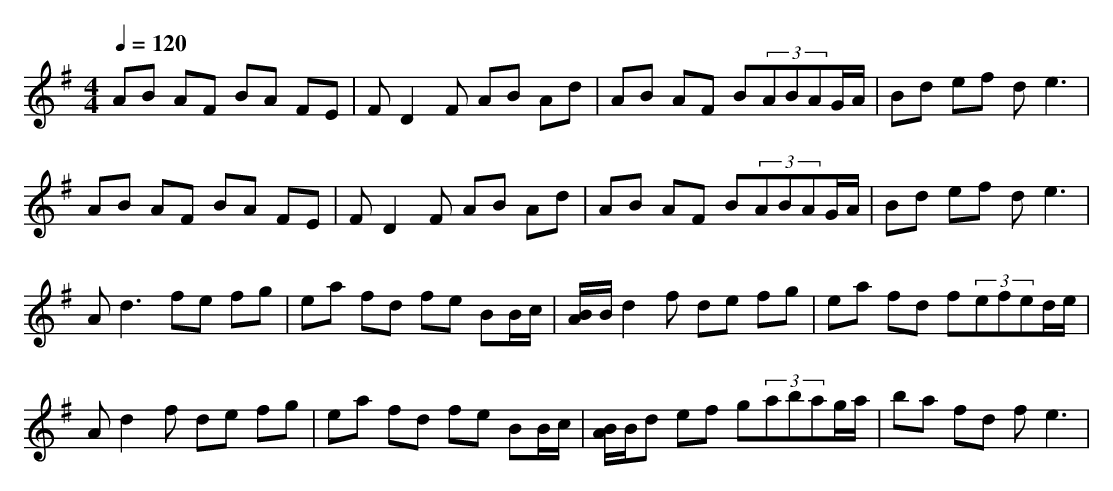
X:1
T:
M: 4/4
L: 1/8
Q:1/4=120
K:G % 1 sharps
AB AF BA FE|FD2F AB Ad|AB AF B(3ABAG/2A/2|Bd ef d2<e2|
AB AF BA FE|FD2F AB Ad|AB AF B(3ABAG/2A/2|Bd ef d2<e2|
A2<d2 fe fg|ea fd fe BB/2c/2|[B/2A/2]B/2d2f de fg|ea fd f(3efed/2e/2|
Ad2f de fg|ea fd fe BB/2c/2|[B/2A/2]B/2d ef g(3abag/2a/2|ba fd f2<e2|
